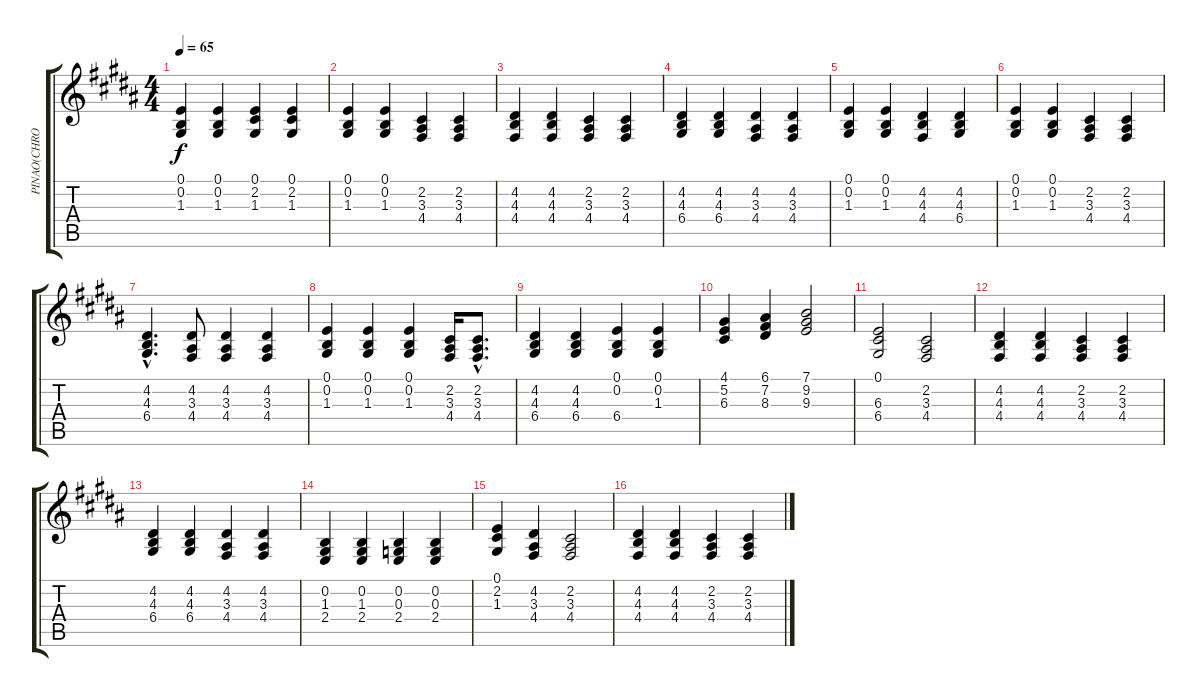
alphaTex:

\track ("PINAO(CHROD)" "PINAO(CHRO") {instrument brightacousticpiano}
\staff {score tabs}
\tuning (E4 B3 G3 D3 A2 E2) {hide}
\ts (4 4)
\tempo 65
\clef g2
\ks b
(0.1 0.2 1.3).4{dy f} (0.1 0.2 1.3).4 (0.1 2.2 1.3).4 (0.1 2.2 1.3).4 |
(0.1 0.2 1.3).4 (0.1 0.2 1.3).4 (2.2 3.3 4.4).4 (2.2 3.3 4.4).4 |
(4.2 4.3 4.4).4 (4.2 4.3 4.4).4 (2.2 3.3 4.4).4 (2.2 3.3 4.4).4 |
(4.2 4.3 6.4).4 (4.2 4.3 6.4).4 (4.2 3.3 4.4).4 (4.2 3.3 4.4).4 |
(0.1 0.2 1.3).4 (0.1 0.2 1.3).4 (4.2 4.3 4.4).4 (4.2 4.3 6.4).4 |
(0.1 0.2 1.3).4 (0.1 0.2 1.3).4 (2.2 3.3 4.4).4 (2.2 3.3 4.4).4 |
(4.2{hac} 4.3{hac} 6.4{hac}).4{d} (4.2 3.3 4.4).8 (4.2 3.3 4.4).4 (4.2 3.3 4.4).4 |
(0.1 0.2 1.3).4 (0.1 0.2 1.3).4 (0.1 0.2 1.3).4 (2.2 3.3 4.4).16 (2.2{hac} 3.3{hac} 4.4{hac}).8{d} |
(4.2 4.3 6.4).4 (4.2 4.3 6.4).4 (0.1 0.2 6.4).4 (0.1 0.2 1.3).4 |
(4.1 5.2 6.3).4 (6.1 7.2 8.3).4 (7.1 9.2 9.3).2 |
(0.1 6.3 6.4).2 (2.2 3.3 4.4).2 |
(4.2 4.3 4.4).4 (4.2 4.3 4.4).4 (2.2 3.3 4.4).4 (2.2 3.3 4.4).4 |
(4.2 4.3 6.4).4 (4.2 4.3 6.4).4 (4.2 3.3 4.4).4 (4.2 3.3 4.4).4 |
(0.2 1.3 2.4).4 (0.2 1.3 2.4).4 (0.2 0.3 2.4).4 (0.2 0.3 2.4).4 |
(0.1 2.2 1.3).4 (4.2 3.3 4.4).4 (2.2 3.3 4.4).2 |
(4.2 4.3 4.4).4 (4.2 4.3 4.4).4 (2.2 3.3 4.4).4 (2.2 3.3 4.4).4
